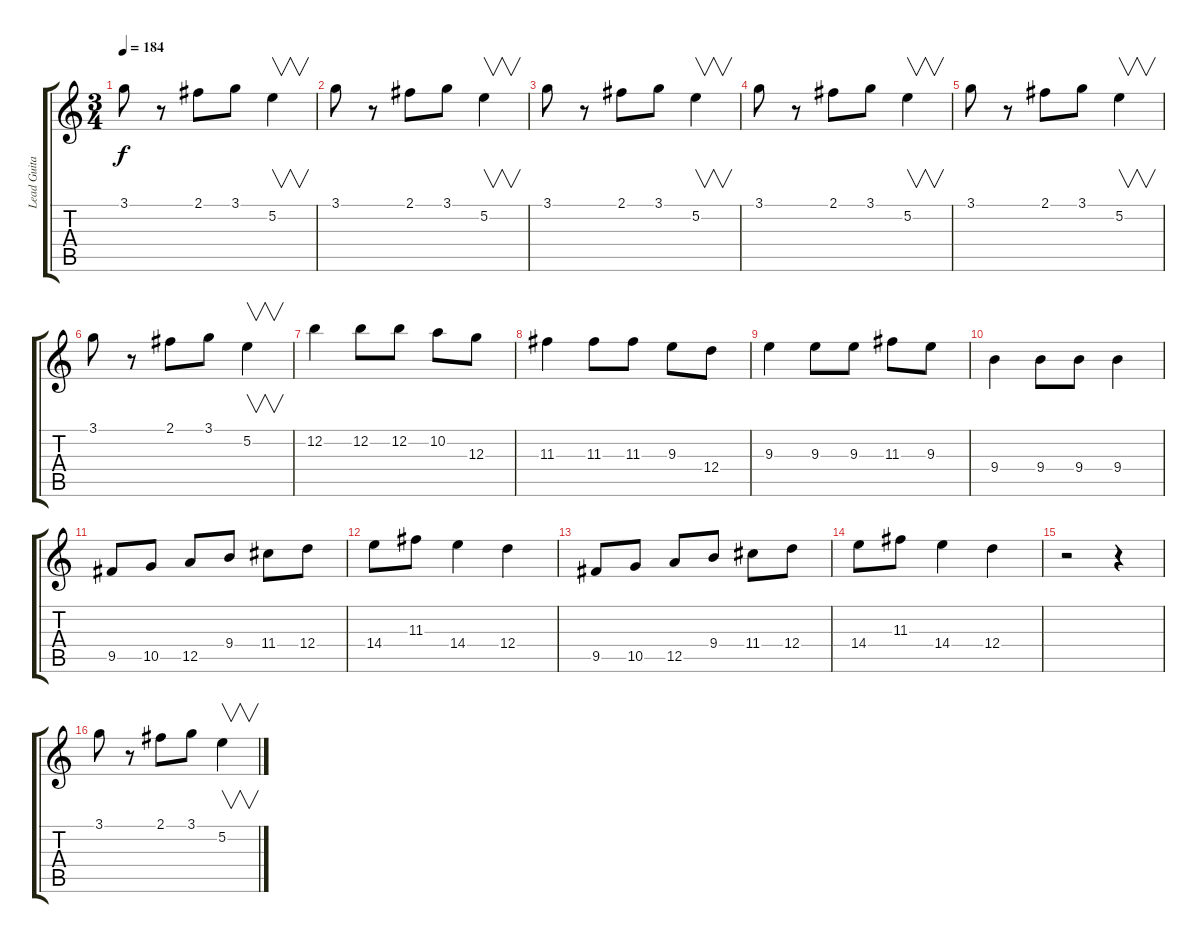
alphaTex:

\track ("Lead Guitar II" "Lead Guita") {instrument distortionguitar}
\staff {score tabs}
\tuning (E4 B3 G3 D3 A2 E2) {hide}
\ts (3 4)
\tempo 184
\clef g2
\ks c
3.1.8{dy f} r.8 2.1.8 3.1.8 5.2.4{v} |
3.1.8 r.8 2.1.8 3.1.8 5.2.4{v} |
3.1.8 r.8 2.1.8 3.1.8 5.2.4{v} |
3.1.8 r.8 2.1.8 3.1.8 5.2.4{v} |
3.1.8 r.8 2.1.8 3.1.8 5.2.4{v} |
3.1.8 r.8 2.1.8 3.1.8 5.2.4{v} |
12.2.4 12.2.8 12.2.8 10.2.8 12.3.8 |
11.3.4 11.3.8 11.3.8 9.3.8 12.4.8 |
9.3.4 9.3.8 9.3.8 11.3.8 9.3.8 |
9.4.4 9.4.8 9.4.8 9.4.4 |
9.5.8 10.5.8 12.5.8 9.4.8 11.4.8 12.4.8 |
14.4.8 11.3.8 14.4.4 12.4.4 |
9.5.8 10.5.8 12.5.8 9.4.8 11.4.8 12.4.8 |
14.4.8 11.3.8 14.4.4 12.4.4 |
r.2 r.4 |
3.1.8 r.8 2.1.8 3.1.8 5.2.4{v}
